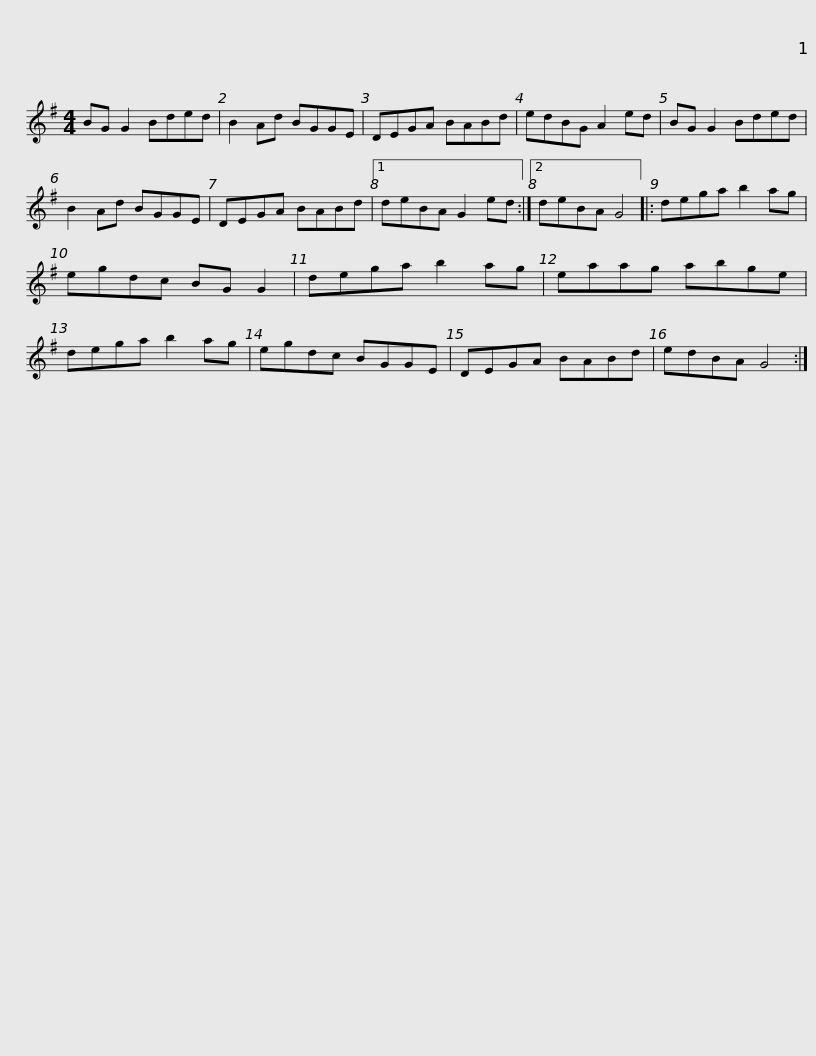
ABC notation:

X:1
L:1/8
M:4/4
I:linebreak $
K:G
V:1 treble
V:1
 BG G2 Bded | B2 Ad BGGE | DEGA BABd | edBG A2 ed | BG G2 Bded | %5
 B2 Ad BGGE |$ DEGA BABd |1 deBA G2 ed :|2 deBA G4 |: dega b2 ag | %10
 egdc BG G2 | dega b2 ag |$ eaag abge | dega b2 ag | egdc BGGE | %15
 DEGA BABd | edBA G4 :| %17
